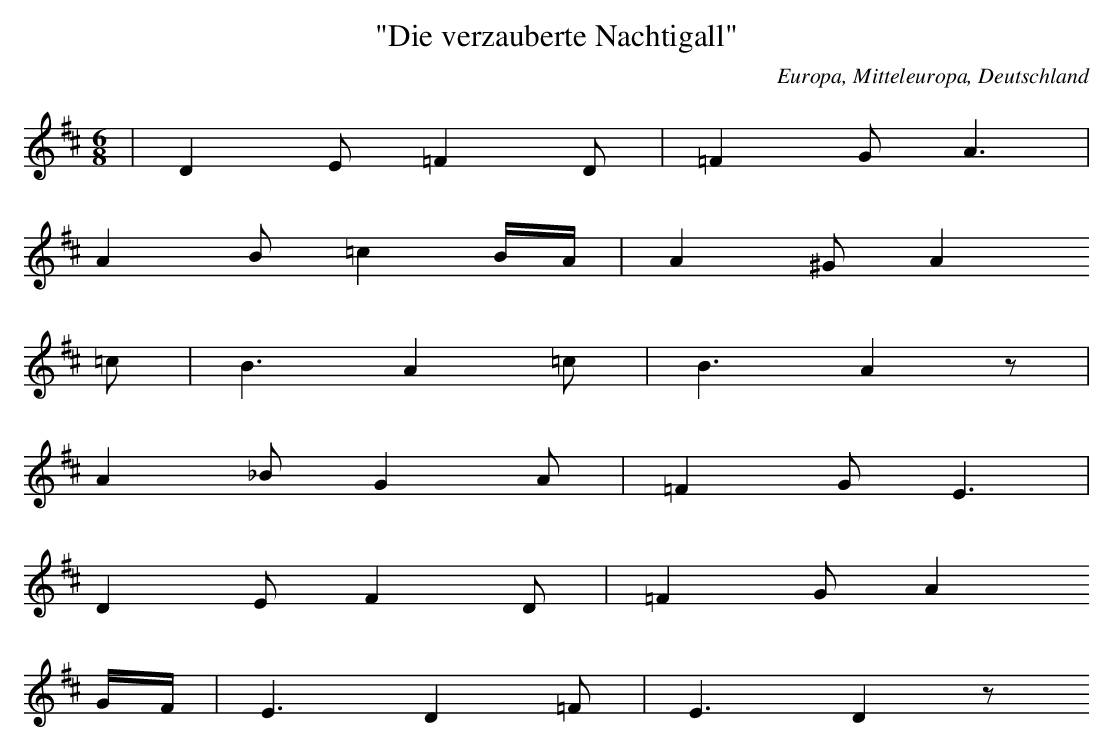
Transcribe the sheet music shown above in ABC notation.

X:1
T: "Die verzauberte Nachtigall"
O: Europa, Mitteleuropa, Deutschland
M: 6/8
L: 1/16
K: D
 | D4E2=F4D2 | =F4G2A6 |
A4B2=c4BA | A4^G2A4
=c2 | B6A4=c2 | B6A4z2 |
A4_B2G4A2 | =F4G2E6 |
D4E2F4D2 | =F4G2A4
GF | E6D4=F2 | E6D4z2
